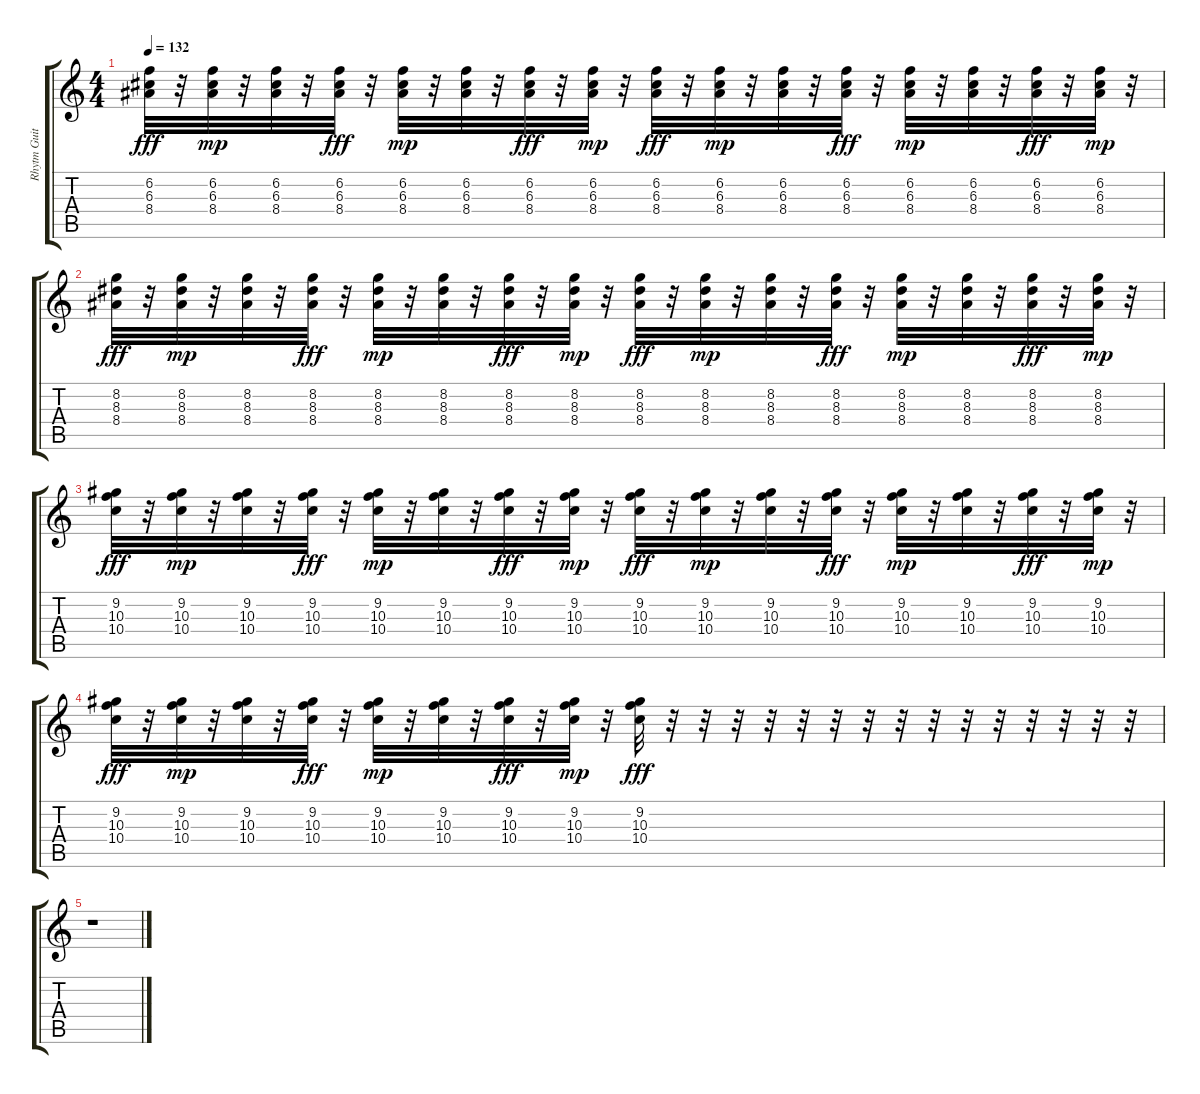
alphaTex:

\track ("Rhytm Guitar" "Rhytm Guit") {instrument acousticguitarsteel}
\staff {score tabs}
\tuning (E4 B3 G3 D3 A2 E2) {hide}
\ts (4 4)
\tempo 132
\clef g2
\ks c
(6.2 6.3 8.4).32{dy fff} r.32 (6.2 6.3 8.4).32{dy mp} r.32 (6.2 6.3 8.4).32 r.32 (6.2 6.3 8.4).32{dy fff} r.32 (6.2 6.3 8.4).32{dy mp} r.32 (6.2 6.3 8.4).32 r.32 (6.2 6.3 8.4).32{dy fff} r.32 (6.2 6.3 8.4).32{dy mp} r.32 (6.2 6.3 8.4).32{dy fff} r.32 (6.2 6.3 8.4).32{dy mp} r.32 (6.2 6.3 8.4).32 r.32 (6.2 6.3 8.4).32{dy fff} r.32 (6.2 6.3 8.4).32{dy mp} r.32 (6.2 6.3 8.4).32 r.32 (6.2 6.3 8.4).32{dy fff} r.32 (6.2 6.3 8.4).32{dy mp} r.32 |
(8.2 8.3 8.4).32{dy fff} r.32 (8.2 8.3 8.4).32{dy mp} r.32 (8.2 8.3 8.4).32 r.32 (8.2 8.3 8.4).32{dy fff} r.32 (8.2 8.3 8.4).32{dy mp} r.32 (8.2 8.3 8.4).32 r.32 (8.2 8.3 8.4).32{dy fff} r.32 (8.2 8.3 8.4).32{dy mp} r.32 (8.2 8.3 8.4).32{dy fff} r.32 (8.2 8.3 8.4).32{dy mp} r.32 (8.2 8.3 8.4).32 r.32 (8.2 8.3 8.4).32{dy fff} r.32 (8.2 8.3 8.4).32{dy mp} r.32 (8.2 8.3 8.4).32 r.32 (8.2 8.3 8.4).32{dy fff} r.32 (8.2 8.3 8.4).32{dy mp} r.32 |
(9.2 10.3 10.4).32{dy fff} r.32 (9.2 10.3 10.4).32{dy mp} r.32 (9.2 10.3 10.4).32 r.32 (9.2 10.3 10.4).32{dy fff} r.32 (9.2 10.3 10.4).32{dy mp} r.32 (9.2 10.3 10.4).32 r.32 (9.2 10.3 10.4).32{dy fff} r.32 (9.2 10.3 10.4).32{dy mp} r.32 (9.2 10.3 10.4).32{dy fff} r.32 (9.2 10.3 10.4).32{dy mp} r.32 (9.2 10.3 10.4).32 r.32 (9.2 10.3 10.4).32{dy fff} r.32 (9.2 10.3 10.4).32{dy mp} r.32 (9.2 10.3 10.4).32 r.32 (9.2 10.3 10.4).32{dy fff} r.32 (9.2 10.3 10.4).32{dy mp} r.32 |
(9.2 10.3 10.4).32{dy fff} r.32 (9.2 10.3 10.4).32{dy mp} r.32 (9.2 10.3 10.4).32 r.32 (9.2 10.3 10.4).32{dy fff} r.32 (9.2 10.3 10.4).32{dy mp} r.32 (9.2 10.3 10.4).32 r.32 (9.2 10.3 10.4).32{dy fff} r.32 (9.2 10.3 10.4).32{dy mp} r.32 (9.2 10.3 10.4).32{dy fff} r.32 r.32 r.32 r.32 r.32 r.32 r.32 r.32 r.32 r.32 r.32 r.32 r.32 r.32 r.32 |
r.1
